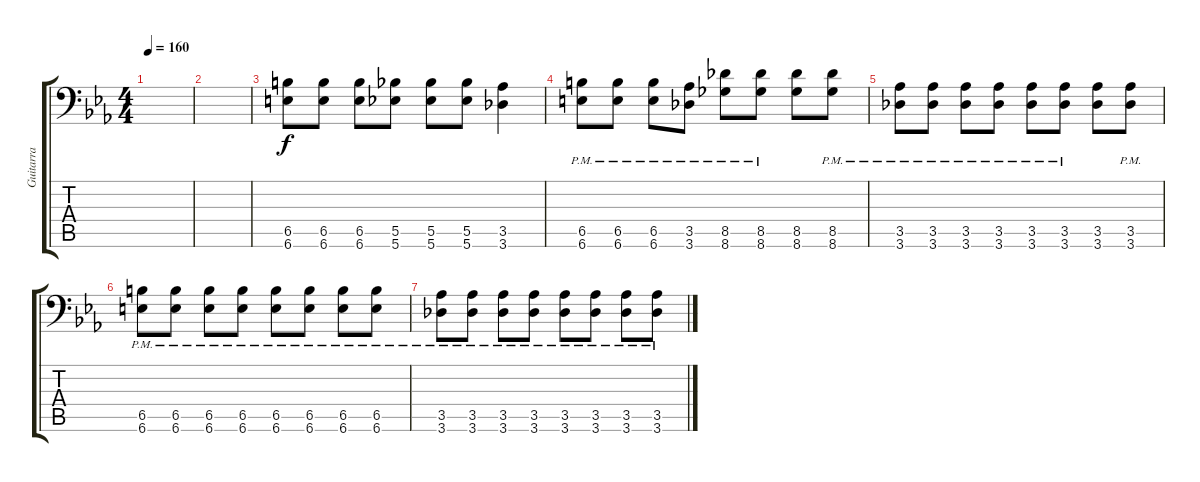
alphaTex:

\track ("Guitarra" "Guitarra") {instrument distortionguitar}
\staff {score tabs}
\tuning (C4 G3 Eb3 Bb2 F2 Bb1) {hide}
\ts (4 4)
\tempo 160
\clef f4
\ks eb
|
|
(6.5 6.6).8 (6.5 6.6).8 (6.5 6.6).8 (5.5 5.6).8 (5.5 5.6).8 (5.5 5.6).8 (3.5 3.6).4 |
(6.5{pm} 6.6).8 (6.5{pm} 6.6).8 (6.5{pm} 6.6).8 (3.5{pm} 3.6).8 (8.5{pm} 8.6).8 (8.5{pm} 8.6).8 (8.5 8.6).8 (8.5{pm} 8.6).8 |
(3.5{pm} 3.6).8 (3.5{pm} 3.6).8 (3.5{pm} 3.6).8 (3.5{pm} 3.6).8 (3.5{pm} 3.6).8 (3.5{pm} 3.6).8 (3.5 3.6).8 (3.5{pm} 3.6).8 |
(6.5{pm} 6.6).8 (6.5{pm} 6.6).8 (6.5{pm} 6.6).8 (6.5{pm} 6.6).8 (6.5{pm} 6.6).8 (6.5{pm} 6.6).8 (6.5{pm} 6.6).8 (6.5{pm} 6.6).8 |
(3.5{pm} 3.6).8 (3.5{pm} 3.6).8 (3.5{pm} 3.6).8 (3.5{pm} 3.6).8 (3.5{pm} 3.6).8 (3.5{pm} 3.6).8 (3.5{pm} 3.6).8 (3.5{pm} 3.6).8
